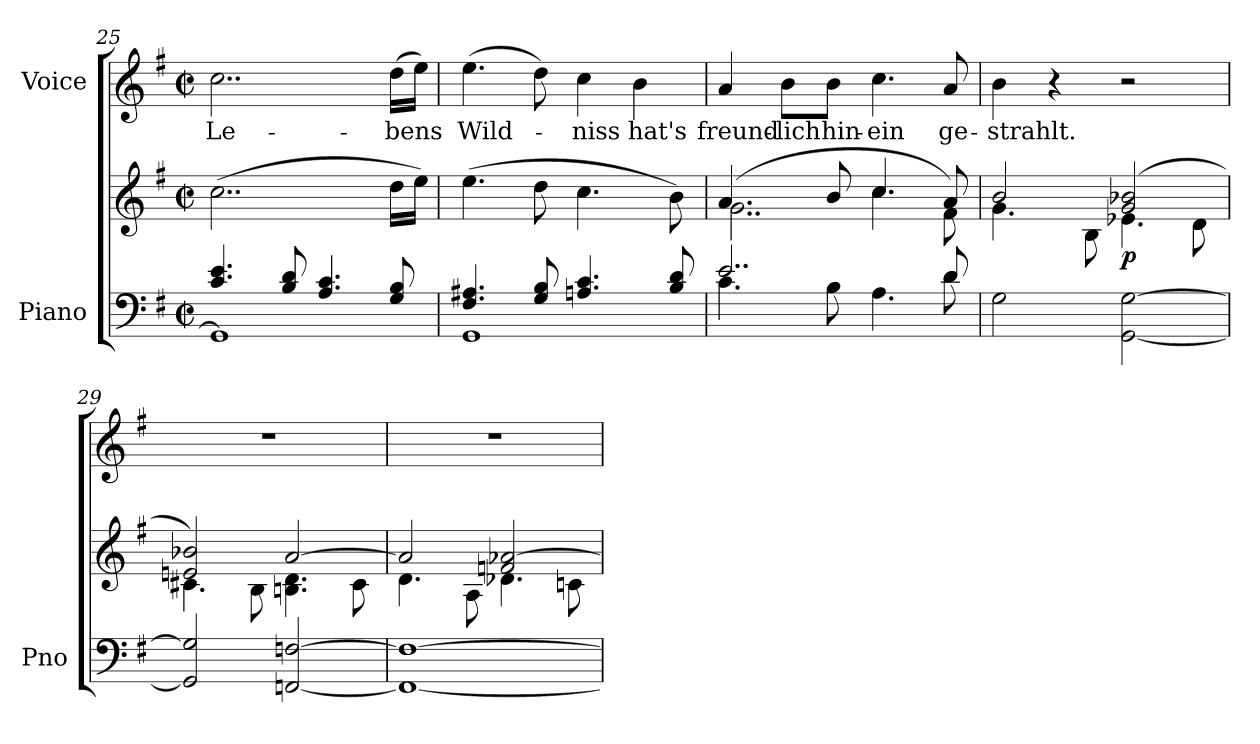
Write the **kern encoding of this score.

**kern	**kern	**dynam	**kern	**text
*part2	*part2	*part2	*part1	*part1
*staff3	*staff2	*staff2/3	*staff1	*staff1
*I"Piano	*	*	*I"Voice	*
*I'Pno	*	*	*	*
*clefF4	*clefG2	*	*clefG2	*
*k[f#]	*k[f#]	*	*k[f#]	*
*M2/2	*M2/2	*	*M2/2	*
*met(c|)	*met(c|)	*	*met(c|)	*
=25	=25	=25	=25	=25
*^	*	*	*	*
!	!	!	!	!	!LO:LY:b
4.c/ 4.e/	1GG]	(>2..cc\	.	2..cc\	Le-
8B/ 8d/	.	.	.	.	.
4.A/ 4.c/	.	.	.	.	.
!	!	!	!	!	!LO:LY:b
8G/ 8B/	.	16dd\LL	.	(>16dd\LL	-bens
.	.	16ee\JJ)	.	16ee\JJ)	.
=26	=26	=26	=26	=26	=26
!	!	!	!	!	!LO:LY:b
4.F#/ 4.A#X/	1GG	(>4.ee\	.	(>4.ee\	Wild-
8G/ 8B/	.	8dd\	.	8dd\)	.
!	!	!	!	!	!LO:LY:b
4.An/ 4.c/	.	4.cc\	.	4cc\	-niss
!	!	!	!	!	!LO:LY:b
.	.	.	.	4b\	hat's
8B/ 8d/	.	8b\)	.	.	.
=27	=27	=27	=27	=27	=27
*	*	*^	*	*	*
*	*	*	*^	*	*	*
!	!	!	!	!	!	!	!LO:LY:b
2..e/	4.c\	(>4.a/	2..g\	2ryy	.	4a/	freund-
!	!	!	!	!	!	!	!LO:LY:b
.	.	.	.	.	.	8b\L	-lich
!	!	!	!	!	!	!	!LO:LY:b
.	8B\	8b/	.	.	.	8b\J	hin-
!	!	!	!	!	!	!	!LO:LY:b
.	4.A\	4.cc/	.	4.cc\	.	4.cc\	-ein
!	!	!	!	!	!	!	!LO:LY:b
8d/	8d\	8a/)	8f#\	8ryy	.	8a/	ge-
=28	=28	=28	=28	=28	=28	=28	=28
!	!	!	!	!	!	!	!LO:LY:b
*v	*v	*	*	*	*	*	*
*	*	*v	*v	*	*	*
2G\	2b/	4.g\	.	4b\	-strahlt.
.	.	.	.	4r	.
.	.	8B\	.	.	.
!	!	!	!LO:DY:b	!	!
[2GG\ [2G\	(>2g/ 2b-X/	4.e-X\	p	2r	.
.	.	8d\	.	.	.
!!LO:PB:g=z
=29	=29	=29	=29	=29	=29
2GG/] 2G/]	2en/ 2b-X/)	4.c#X\	.	1r	.
.	.	8B\	.	.	.
[2FFn/ [2Fn/	[2a/	4.Bn\ 4.d\	.	.	.
.	.	8c#\	.	.	.
=30	=30	=30	=30	=30	=30
1FF_ 1F_	2a/]	4.d\	.	1r	.
.	.	8A\	.	.	.
.	2fn/ [2a-X/	4.d-X\	.	.	.
.	.	8cn\	.	.	.
*	*v	*v	*	*	*
=	=	=	=	=
*-	*-	*-	*-	*-
